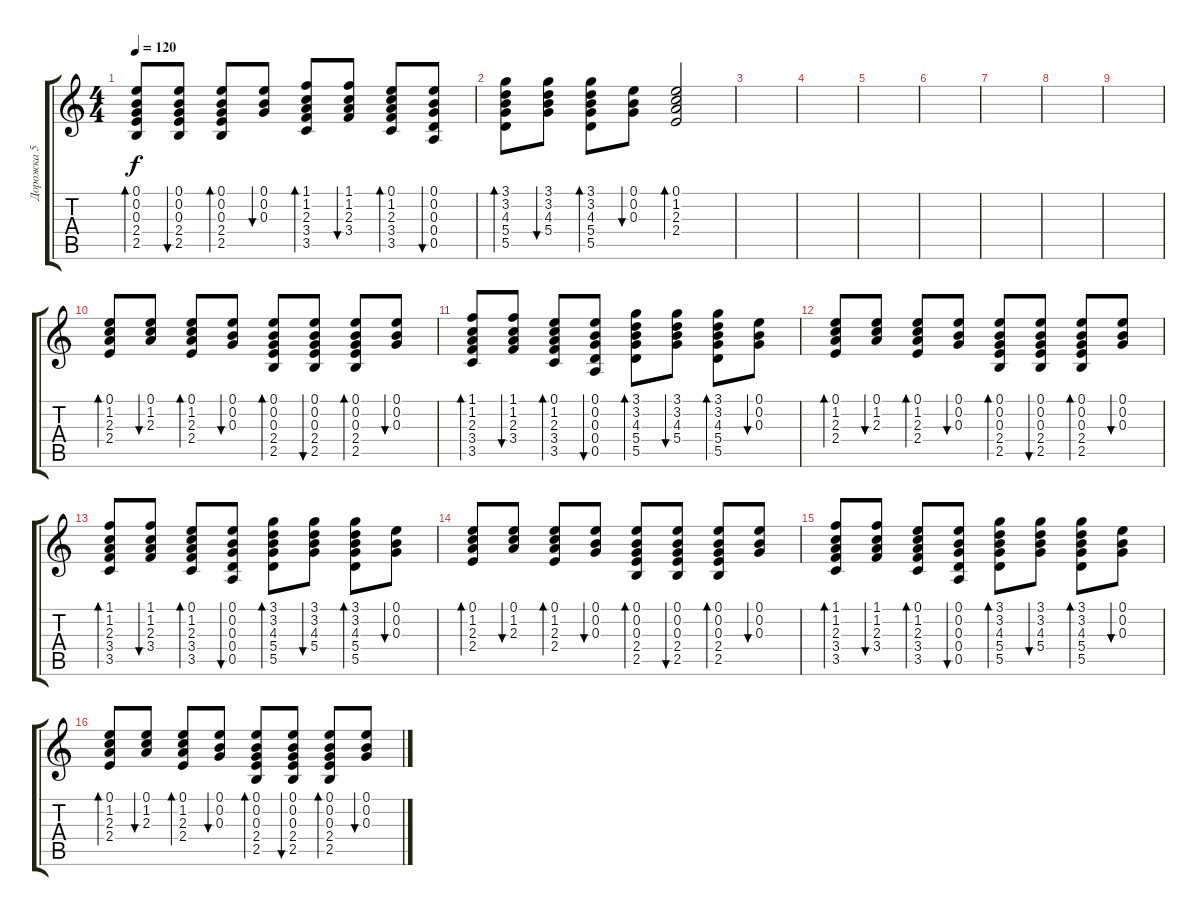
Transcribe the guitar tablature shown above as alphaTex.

\track ("Дорожка 5" "Дорожка 5") {instrument acousticguitarnylon}
\staff {score tabs}
\tuning (E4 B3 G3 D3 A2 E2) {hide}
\ts (4 4)
\tempo 120
\clef g2
\ks c
(0.1 0.2 0.3 2.4 2.5).8{bd 60 dy f} (0.1 0.2 0.3 2.4 2.5).8{bu 60} (0.1 0.2 0.3 2.4 2.5).8{bd 60} (0.1 0.2 0.3).8{bu 60} (1.1 1.2 2.3 3.4 3.5).8{bd 60} (1.1 1.2 2.3 3.4).8{bu 60} (0.1 1.2 2.3 3.4 3.5).8{bd 60} (0.1 0.2 0.3 0.4 0.5).8{bu 60} |
(3.1 3.2 4.3 5.4 5.5).8{bd 60} (3.1 3.2 4.3 5.4).8{bu 60} (3.1 3.2 4.3 5.4 5.5).8{bd 60} (0.1 0.2 0.3).8{bu 60} (0.1 1.2 2.3 2.4).2{bd 60} |
|
|
|
|
|
|
|
(0.1 1.2 2.3 2.4).8{bd 60} (0.1 1.2 2.3).8{bu 60} (0.1 1.2 2.3 2.4).8{bd 60} (0.1 0.2 0.3).8{bu 60} (0.1 0.2 0.3 2.4 2.5).8{bd 60} (0.1 0.2 0.3 2.4 2.5).8{bu 60} (0.1 0.2 0.3 2.4 2.5).8{bd 60} (0.1 0.2 0.3).8{bu 60} |
(1.1 1.2 2.3 3.4 3.5).8{bd 60} (1.1 1.2 2.3 3.4).8{bu 60} (0.1 1.2 2.3 3.4 3.5).8{bd 60} (0.1 0.2 0.3 0.4 0.5).8{bu 60} (3.1 3.2 4.3 5.4 5.5).8{bd 60} (3.1 3.2 4.3 5.4).8{bu 60} (3.1 3.2 4.3 5.4 5.5).8{bd 60} (0.1 0.2 0.3).8{bu 60} |
(0.1 1.2 2.3 2.4).8{bd 60} (0.1 1.2 2.3).8{bu 60} (0.1 1.2 2.3 2.4).8{bd 60} (0.1 0.2 0.3).8{bu 60} (0.1 0.2 0.3 2.4 2.5).8{bd 60} (0.1 0.2 0.3 2.4 2.5).8{bu 60} (0.1 0.2 0.3 2.4 2.5).8{bd 60} (0.1 0.2 0.3).8{bu 60} |
(1.1 1.2 2.3 3.4 3.5).8{bd 60} (1.1 1.2 2.3 3.4).8{bu 60} (0.1 1.2 2.3 3.4 3.5).8{bd 60} (0.1 0.2 0.3 0.4 0.5).8{bu 60} (3.1 3.2 4.3 5.4 5.5).8{bd 60} (3.1 3.2 4.3 5.4).8{bu 60} (3.1 3.2 4.3 5.4 5.5).8{bd 60} (0.1 0.2 0.3).8{bu 60} |
(0.1 1.2 2.3 2.4).8{bd 60} (0.1 1.2 2.3).8{bu 60} (0.1 1.2 2.3 2.4).8{bd 60} (0.1 0.2 0.3).8{bu 60} (0.1 0.2 0.3 2.4 2.5).8{bd 60} (0.1 0.2 0.3 2.4 2.5).8{bu 60} (0.1 0.2 0.3 2.4 2.5).8{bd 60} (0.1 0.2 0.3).8{bu 60} |
(1.1 1.2 2.3 3.4 3.5).8{bd 60} (1.1 1.2 2.3 3.4).8{bu 60} (0.1 1.2 2.3 3.4 3.5).8{bd 60} (0.1 0.2 0.3 0.4 0.5).8{bu 60} (3.1 3.2 4.3 5.4 5.5).8{bd 60} (3.1 3.2 4.3 5.4).8{bu 60} (3.1 3.2 4.3 5.4 5.5).8{bd 60} (0.1 0.2 0.3).8{bu 60} |
(0.1 1.2 2.3 2.4).8{bd 60} (0.1 1.2 2.3).8{bu 60} (0.1 1.2 2.3 2.4).8{bd 60} (0.1 0.2 0.3).8{bu 60} (0.1 0.2 0.3 2.4 2.5).8{bd 60} (0.1 0.2 0.3 2.4 2.5).8{bu 60} (0.1 0.2 0.3 2.4 2.5).8{bd 60} (0.1 0.2 0.3).8{bu 60}
